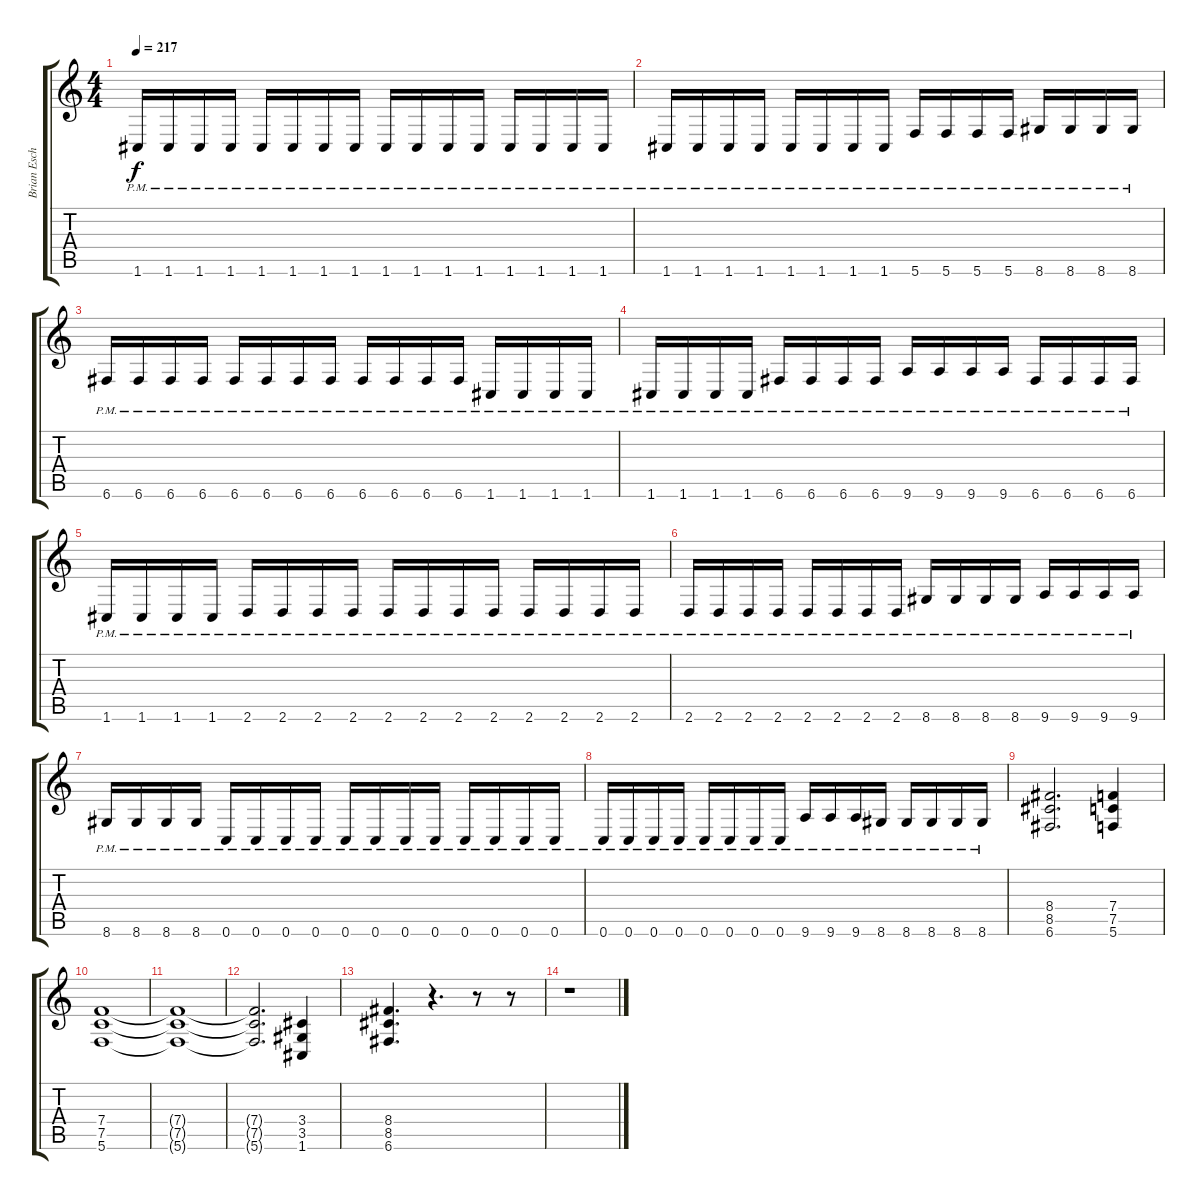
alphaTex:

\track ("Brian Eschbach (Right)" "Brian Esch") {instrument overdrivenguitar}
\staff {score tabs}
\tuning (C4 G3 Eb3 Bb2 F2 C2) {hide}
\ts (4 4)
\tempo 217
\clef g2
\ks c
1.6{pm}.16{dy f} 1.6{pm}.16 1.6{pm}.16 1.6{pm}.16 1.6{pm}.16 1.6{pm}.16 1.6{pm}.16 1.6{pm}.16 1.6{pm}.16 1.6{pm}.16 1.6{pm}.16 1.6{pm}.16 1.6{pm}.16 1.6{pm}.16 1.6{pm}.16 1.6{pm}.16 |
1.6{pm}.16 1.6{pm}.16 1.6{pm}.16 1.6{pm}.16 1.6{pm}.16 1.6{pm}.16 1.6{pm}.16 1.6{pm}.16 5.6{pm}.16 5.6{pm}.16 5.6{pm}.16 5.6{pm}.16 8.6{pm}.16 8.6{pm}.16 8.6{pm}.16 8.6{pm}.16 |
6.6{pm}.16 6.6{pm}.16 6.6{pm}.16 6.6{pm}.16 6.6{pm}.16 6.6{pm}.16 6.6{pm}.16 6.6{pm}.16 6.6{pm}.16 6.6{pm}.16 6.6{pm}.16 6.6{pm}.16 1.6{pm}.16 1.6{pm}.16 1.6{pm}.16 1.6{pm}.16 |
1.6{pm}.16 1.6{pm}.16 1.6{pm}.16 1.6{pm}.16 6.6{pm}.16 6.6{pm}.16 6.6{pm}.16 6.6{pm}.16 9.6{pm}.16 9.6{pm}.16 9.6{pm}.16 9.6{pm}.16 6.6{pm}.16 6.6{pm}.16 6.6{pm}.16 6.6{pm}.16 |
1.6{pm}.16 1.6{pm}.16 1.6{pm}.16 1.6{pm}.16 2.6{pm}.16 2.6{pm}.16 2.6{pm}.16 2.6{pm}.16 2.6{pm}.16 2.6{pm}.16 2.6{pm}.16 2.6{pm}.16 2.6{pm}.16 2.6{pm}.16 2.6{pm}.16 2.6{pm}.16 |
2.6{pm}.16 2.6{pm}.16 2.6{pm}.16 2.6{pm}.16 2.6{pm}.16 2.6{pm}.16 2.6{pm}.16 2.6{pm}.16 8.6{pm}.16 8.6{pm}.16 8.6{pm}.16 8.6{pm}.16 9.6{pm}.16 9.6{pm}.16 9.6{pm}.16 9.6{pm}.16 |
8.6{pm}.16 8.6{pm}.16 8.6{pm}.16 8.6{pm}.16 0.6{pm}.16 0.6{pm}.16 0.6{pm}.16 0.6{pm}.16 0.6{pm}.16 0.6{pm}.16 0.6{pm}.16 0.6{pm}.16 0.6{pm}.16 0.6{pm}.16 0.6{pm}.16 0.6{pm}.16 |
0.6{pm}.16 0.6{pm}.16 0.6{pm}.16 0.6{pm}.16 0.6{pm}.16 0.6{pm}.16 0.6{pm}.16 0.6{pm}.16 9.6{pm}.16 9.6{pm}.16 9.6{pm}.16 8.6{pm}.16 8.6{pm}.16 8.6{pm}.16 8.6{pm}.16 8.6{pm}.16 |
(8.4 8.5 6.6).2{d} (7.4 7.5 5.6).4 |
(7.4 7.5 5.6).1 |
(7.4{t} 7.5{t} 5.6{t}).1 |
(7.4{t} 7.5{t} 5.6{t}).2{d} (3.4 3.5 1.6).4 |
(8.4 8.5 6.6).4{d} r.4{d} r.8 r.8 |
r.1
